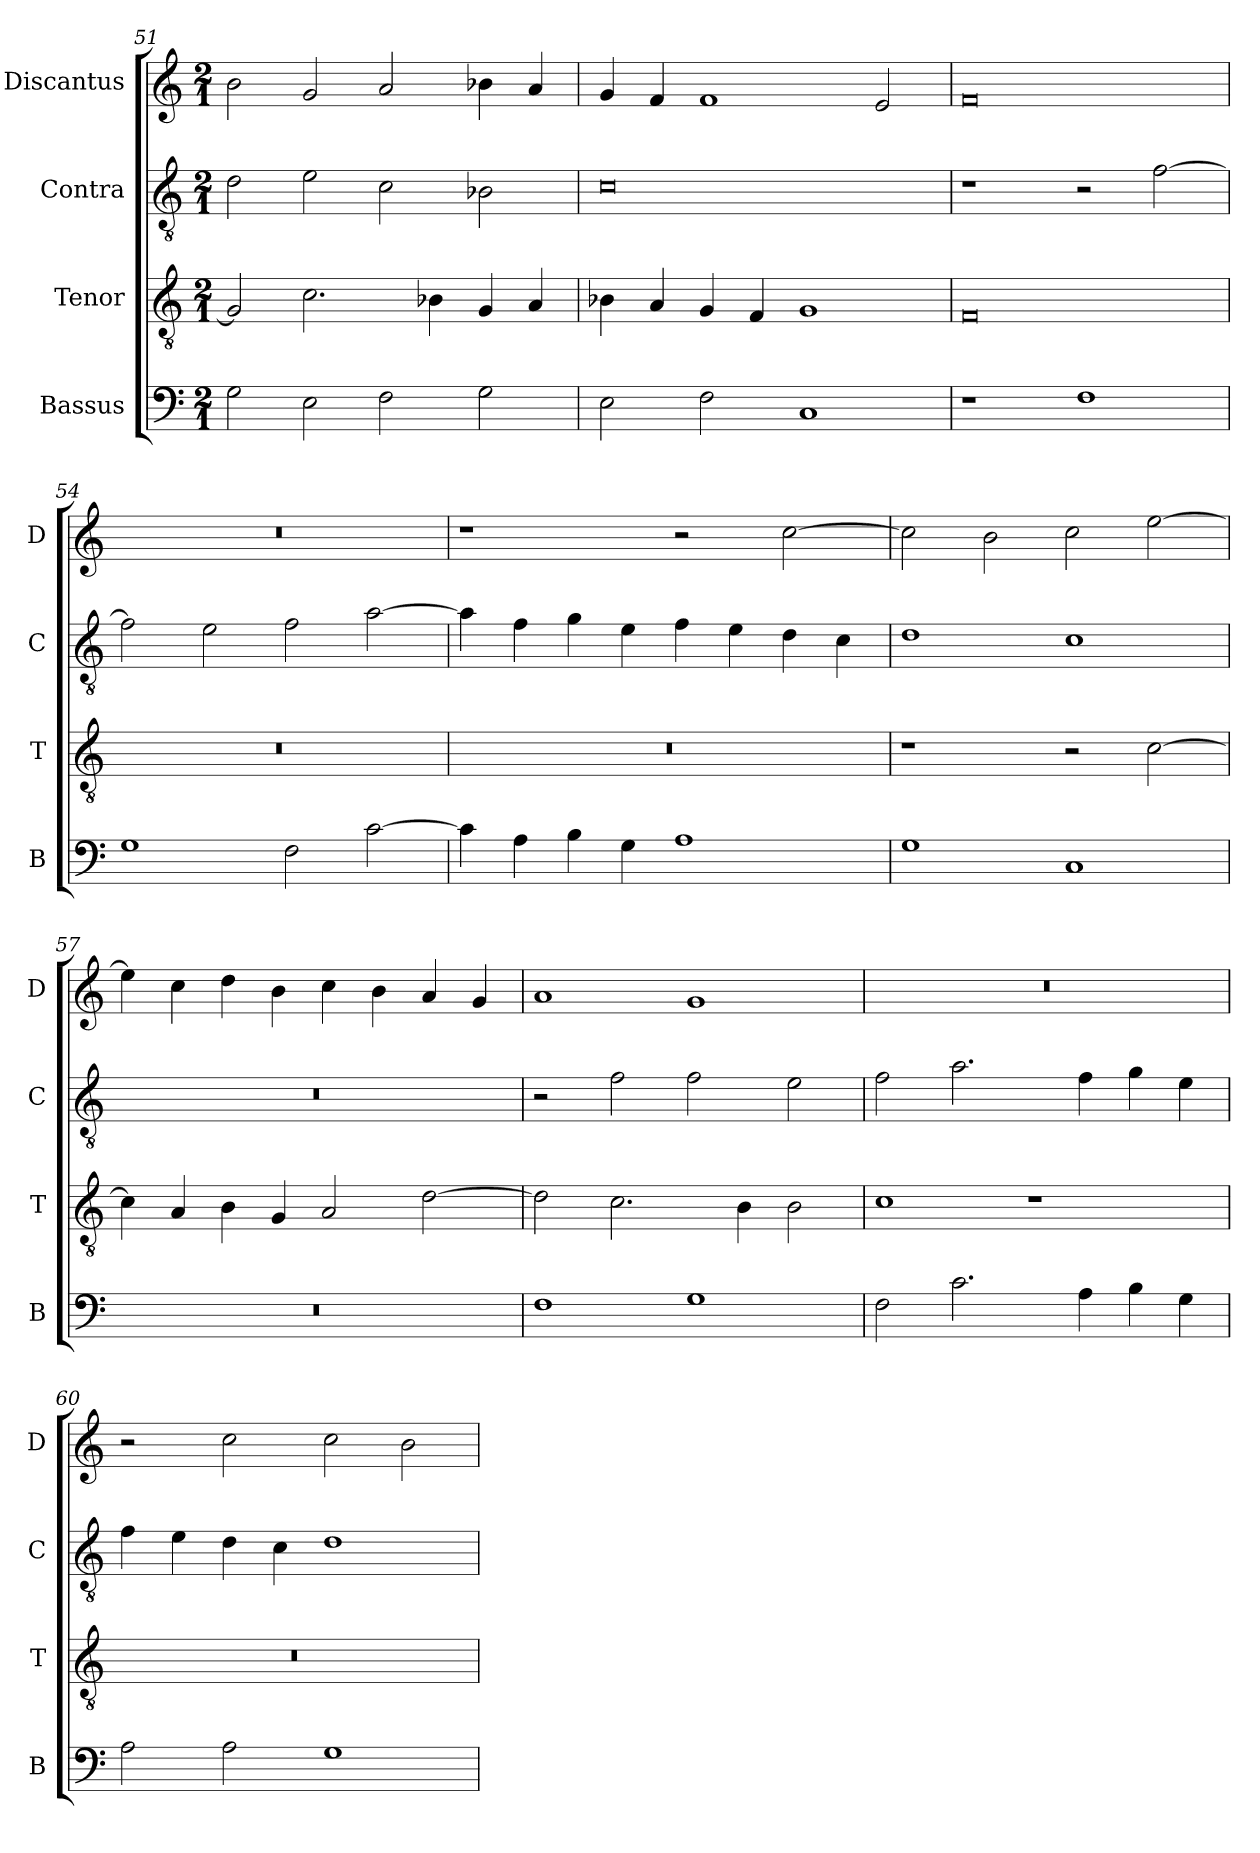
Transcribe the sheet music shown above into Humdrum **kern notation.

**kern	**kern	**kern	**kern
*part4	*part3	*part2	*part1
*staff4	*staff3	*staff2	*staff1
*I"Bassus	*I"Tenor	*I"Contra	*I"Discantus
*I'B	*I'T	*I'C	*I'D
*clefF4	*clefGv2	*clefGv2	*clefG2
*k[]	*k[]	*k[]	*k[]
*M2/1	*M2/1	*M2/1	*M2/1
=51	=51	=51	=51
2G\	2G/]	2d\	2b\
2E\	2.c\	2e\	2g/
2F\	.	2c\	2a/
.	4B-X\	.	.
2G\	4G/	2B-X\	4b-X\
.	4A/	.	4a/
=52	=52	=52	=52
2E\	4B-X\	0c	4g/
.	4A/	.	4f/
2F\	4G/	.	1f
.	4F/	.	.
1C	1G	.	.
.	.	.	2e/
=53	=53	=53	=53
1r	0F	1r	0f
1F	.	2r	.
.	.	[2f\	.
=54	=54	=54	=54
1G	0r	2f\]	0r
.	.	2e\	.
2F\	.	2f\	.
[2c\	.	[2a\	.
=55	=55	=55	=55
4c\]	0r	4a\]	1r
4A\	.	4f\	.
4B\	.	4g\	.
4G\	.	4e\	.
1A	.	4f\	2r
.	.	4e\	.
.	.	4d\	[2cc\
.	.	4c\	.
=56	=56	=56	=56
1G	1r	1d	2cc\]
.	.	.	2b\
1C	2r	1c	2cc\
.	[2c\	.	[2ee\
=57	=57	=57	=57
0r	4c\]	0r	4ee\]
.	4A/	.	4cc\
.	4B\	.	4dd\
.	4G/	.	4b\
.	2A/	.	4cc\
.	.	.	4b\
.	[2d\	.	4a/
.	.	.	4g/
=58	=58	=58	=58
1F	2d\]	2r	1a
.	2.c\	2f\	.
1G	.	2f\	1g
.	4B\	.	.
.	2B\	2e\	.
=59	=59	=59	=59
2F\	1c	2f\	0r
2.c\	.	2.a\	.
.	1r	.	.
4A\	.	4f\	.
4B\	.	4g\	.
4G\	.	4e\	.
=60	=60	=60	=60
2A\	0r	4f\	2r
.	.	4e\	.
2A\	.	4d\	2cc\
.	.	4c\	.
1G	.	1d	2cc\
.	.	.	2b\
=	=	=	=
*-	*-	*-	*-
